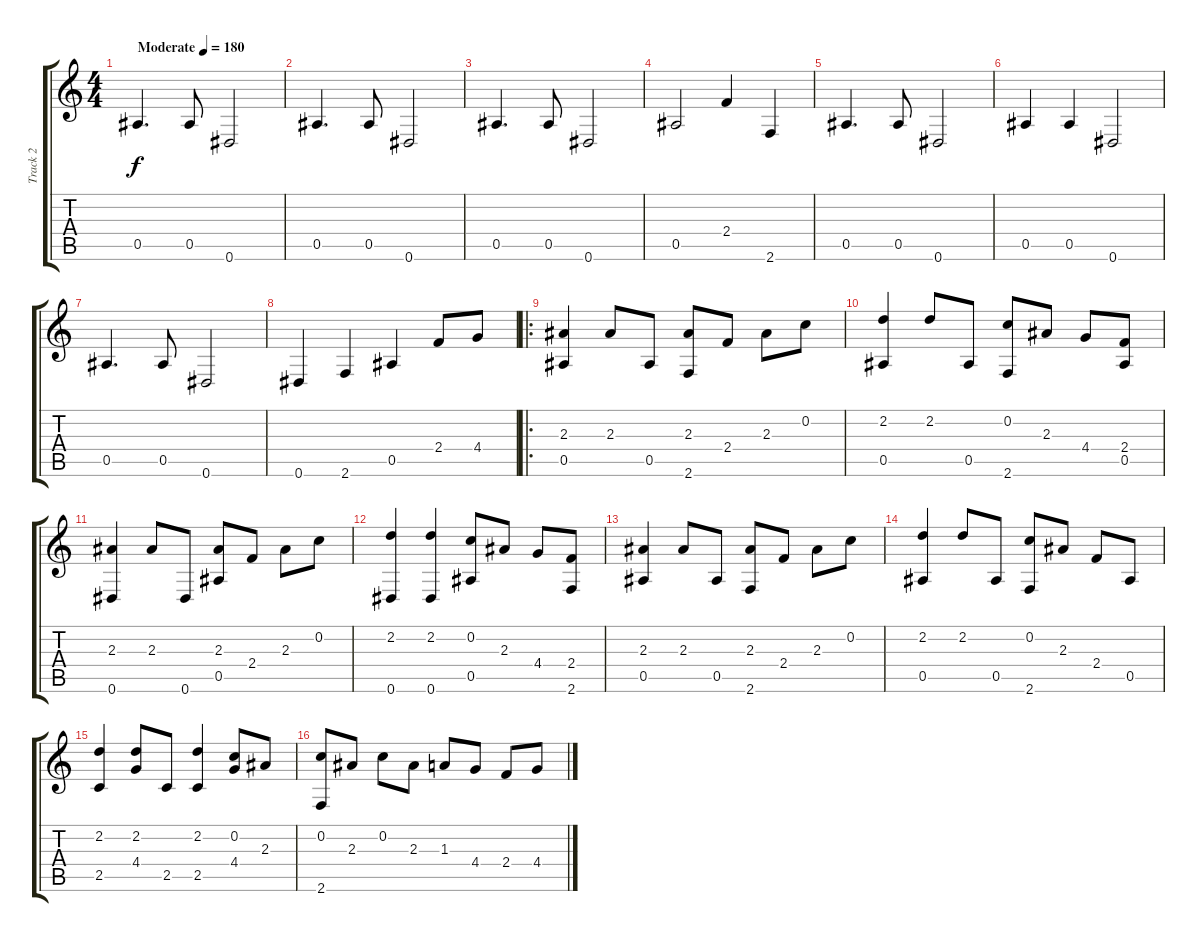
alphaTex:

\track ("Track 2" "Track 2") {instrument acousticguitarsteel}
\staff {score tabs}
\tuning (F4 C4 Ab3 Eb3 Bb2 Eb2) {hide}
\ts (4 4)
\tempo (180 "Moderate")
\clef g2
\ks c
0.5.4{d dy f instrument acousticguitarsteel} 0.5.8 0.6.2 |
0.5.4{d} 0.5.8 0.6.2 |
0.5.4{d} 0.5.8 0.6.2 |
0.5.2 2.4.4 2.6.4 |
0.5.4{d} 0.5.8 0.6.2 |
0.5.4 0.5.4 0.6.2 |
0.5.4{d} 0.5.8 0.6.2 |
0.6.4 2.6.4 0.5.4 2.4.8 4.4.8 |
\ro
(2.3 0.5).4 2.3.8 0.5.8 (2.3 2.6).8 2.4.8 2.3.8 0.2.8 |
(2.2 0.5).4 2.2.8 0.5.8 (0.2 2.6).8 2.3.8 4.4.8 (2.4 0.5).8 |
(2.3 0.6).4 2.3.8 0.6.8 (2.3 0.5).8 2.4.8 2.3.8 0.2.8 |
(2.2 0.6).4 (2.2 0.6).4 (0.2 0.5).8 2.3.8 4.4.8 (2.4 2.6).8 |
(2.3 0.5).4 2.3.8 0.5.8 (2.3 2.6).8 2.4.8 2.3.8 0.2.8 |
(2.2 0.5).4 2.2.8 0.5.8 (0.2 2.6).8 2.3.8 2.4.8 0.5.8 |
(2.2 2.5).4 (2.2 4.4).8 2.5.8 (2.2 2.5).4 (0.2 4.4).8 2.3.8 |
(0.2 2.6).8 2.3.8 0.2.8 2.3.8 1.3.8 4.4.8 2.4.8 4.4.8
